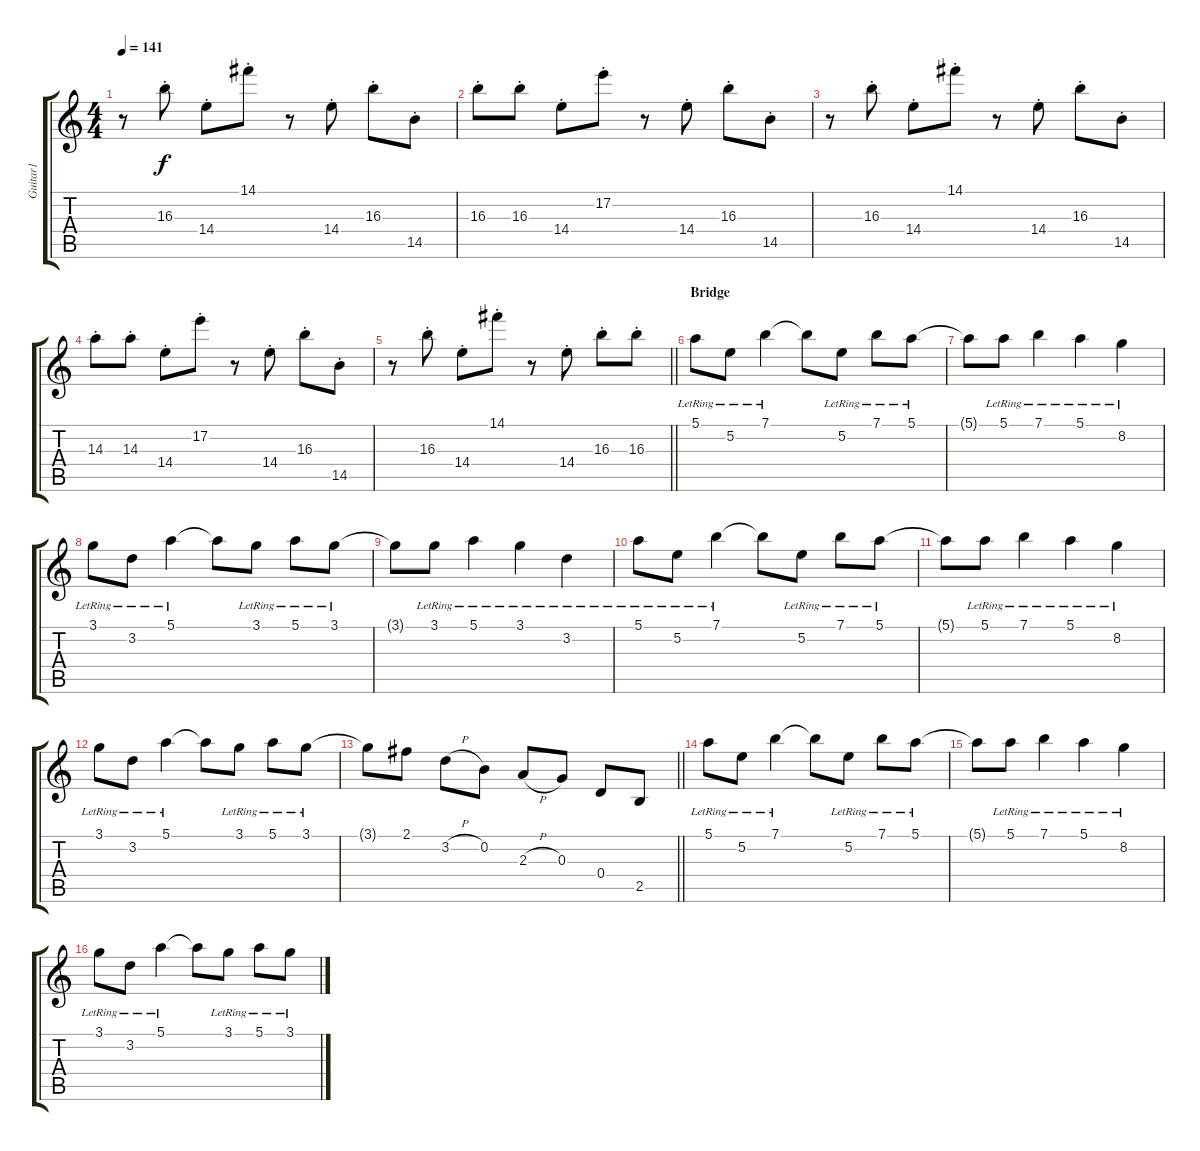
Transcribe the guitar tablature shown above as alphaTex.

\track ("Guitar1" "Guitar1") {instrument overdrivenguitar}
\staff {score tabs}
\tuning (E4 B3 G3 D3 A2 E2) {hide}
\ts (4 4)
\tempo 141
\clef g2
\ks c
r.8{dy f} 16.3{st}.8 14.4{st}.8 14.1{st}.8 r.8 14.4{st}.8 16.3{st}.8 14.5{st}.8 |
16.3{st}.8 16.3{st}.8 14.4{st}.8 17.2{st}.8 r.8 14.4{st}.8 16.3{st}.8 14.5{st}.8 |
r.8 16.3{st}.8 14.4{st}.8 14.1{st}.8 r.8 14.4{st}.8 16.3{st}.8 14.5{st}.8 |
14.3{st}.8 14.3{st}.8 14.4{st}.8 17.2{st}.8 r.8 14.4{st}.8 16.3{st}.8 14.5{st}.8 |
\barLineRight lightlight
r.8 16.3{st}.8 14.4{st}.8 14.1{st}.8 r.8 14.4{st}.8 16.3{st}.8 16.3{st}.8 |
\section ("" "Bridge")
5.1{lr}.8{instrument acousticguitarsteel} 5.2{lr}.8 7.1{lr}.4 7.1{t}.8 5.2{lr}.8 7.1{lr}.8 5.1{lr}.8 |
5.1{t}.8 5.1{lr}.8 7.1{lr}.4 5.1{lr}.4 8.2{lr}.4 |
3.1{lr}.8 3.2{lr}.8 5.1{lr}.4 5.1{t}.8 3.1{lr}.8 5.1{lr}.8 3.1{lr}.8 |
3.1{t}.8 3.1{lr}.8 5.1{lr}.4 3.1{lr}.4 3.2{lr}.4 |
5.1{lr}.8 5.2{lr}.8 7.1{lr}.4 7.1{t}.8 5.2{lr}.8 7.1{lr}.8 5.1{lr}.8 |
5.1{t}.8 5.1{lr}.8 7.1{lr}.4 5.1{lr}.4 8.2{lr}.4 |
3.1{lr}.8 3.2{lr}.8 5.1{lr}.4 5.1{t}.8 3.1{lr}.8 5.1{lr}.8 3.1{lr}.8 |
\barLineRight lightlight
3.1{t}.8 2.1.8 3.2{h}.8 0.2.8 2.3{h}.8 0.3.8 0.4.8 2.5.8 |
5.1{lr}.8 5.2{lr}.8 7.1{lr}.4 7.1{t}.8 5.2{lr}.8 7.1{lr}.8 5.1{lr}.8 |
5.1{t}.8 5.1{lr}.8 7.1{lr}.4 5.1{lr}.4 8.2{lr}.4 |
3.1{lr}.8 3.2{lr}.8 5.1{lr}.4 5.1{t}.8 3.1{lr}.8 5.1{lr}.8 3.1{lr}.8
